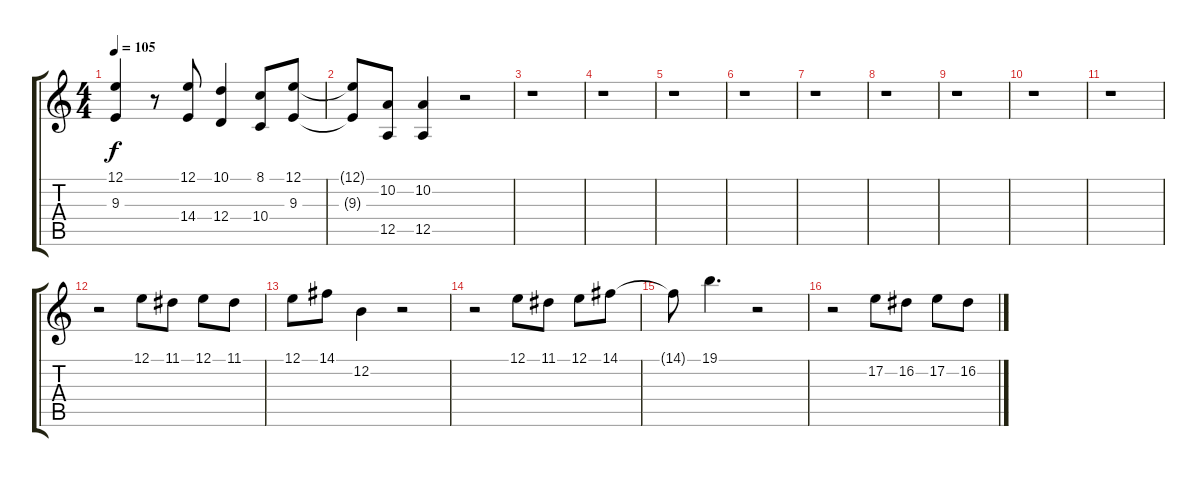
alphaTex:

\track "" {instrument cello}
\staff {score tabs}
\tuning (E4 B3 G3 D3 A2 E2) {hide}
\ts (4 4)
\tempo 105
\clef g2
\ks c
(12.1{t} 9.3{t}).4{dy f} r.8 (12.1 14.4).8 (10.1 12.4).4 (8.1 10.4).8 (12.1 9.3).8 |
(12.1{t} 9.3{t}).8 (10.2 12.5).8 (10.2 12.5).4 r.2 |
r.1 |
r.1 |
r.1 |
r.1 |
r.1 |
r.1 |
r.1 |
r.1 |
r.1 |
r.2 12.1.8 11.1.8 12.1.8 11.1.8 |
12.1.8 14.1.8 12.2.4 r.2 |
r.2 12.1.8 11.1.8 12.1.8 14.1.8 |
14.1{t}.8 19.1.4{d} r.2 |
r.2 17.2.8 16.2.8 17.2.8 16.2.8
